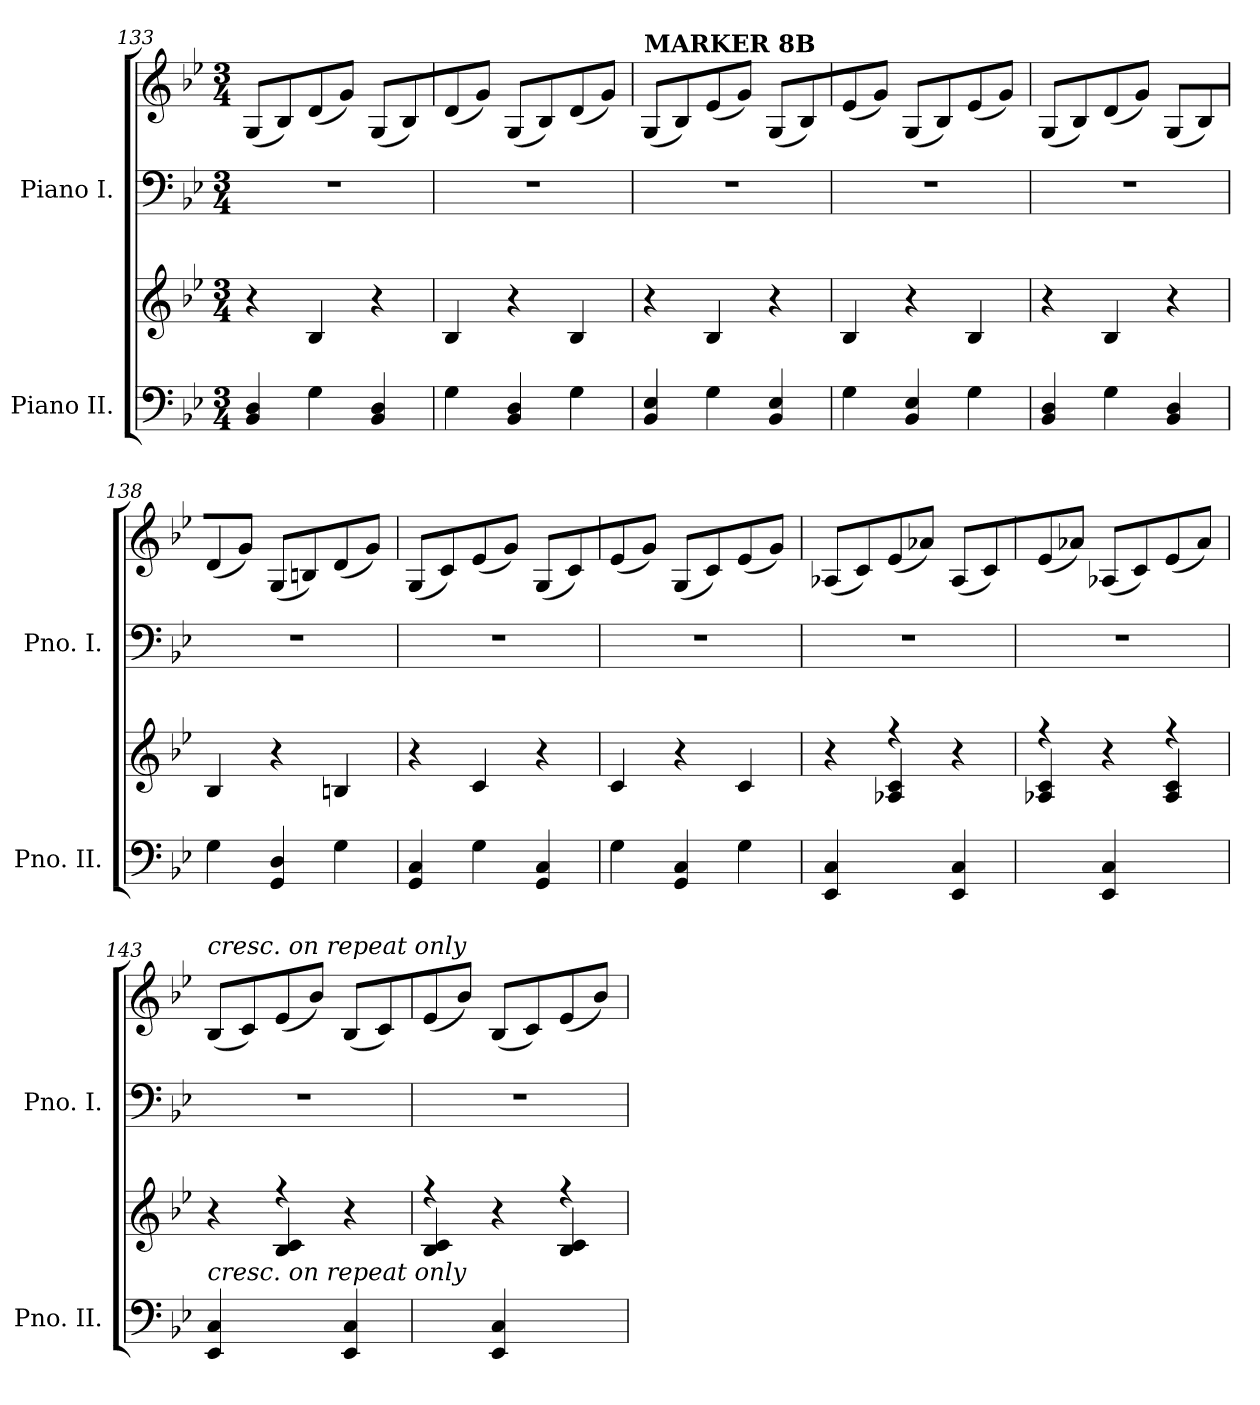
**kern	**kern	**kern	**kern
*part2	*part2	*part1	*part1
*staff4	*staff3	*staff2	*staff1
*I"Piano II.	*	*I"Piano I.	*
*I'Pno. II.	*	*I'Pno. I.	*
!!LO:LB:g=z
*clefF4	*clefG2	*clefF4	*clefG2
*k[b-e-]	*k[b-e-]	*k[b-e-]	*k[b-e-]
*M3/4	*M3/4	*M3/4	*M3/4
=133	=133	=133	=133
4BB-/ 4D/	4r	2.r	(8G/L
.	.	.	8B-/)
4G\	4B-/	.	(8d/
.	.	.	8g/J)
4BB-/ 4D/	4r	.	(8G/L
.	.	.	8B-/)
=134	=134	=134	=134
4G\	4B-/	2.r	(8d/
.	.	.	8g/J)
4BB-/ 4D/	4r	.	(8G/L
.	.	.	8B-/)
4G\	4B-/	.	(8d/
.	.	.	8g/J)
=135	=135	=135	=135
!	!	!	!LO:TX:a:B:t=MARKER 8B
4BB-/ 4E-/	4r	2.r	(8G/L
.	.	.	8B-/)
4G\	4B-/	.	(8e-/
.	.	.	8g/J)
4BB-/ 4E-/	4r	.	(8G/L
.	.	.	8B-/)
=136	=136	=136	=136
4G\	4B-/	2.r	(8e-/
.	.	.	8g/J)
4BB-/ 4E-/	4r	.	(8G/L
.	.	.	8B-/)
4G\	4B-/	.	(8e-/
.	.	.	8g/J)
=137	=137	=137	=137
4BB-/ 4D/	4r	2.r	(8G/L
.	.	.	8B-/)
4G\	4B-/	.	(8d/
.	.	.	8g/J)
4BB-/ 4D/	4r	.	(8G/L
.	.	.	8B-/)
=138	=138	=138	=138
4G\	4B-/	2.r	(8d/
.	.	.	8g/J)
4GG/ 4D/	4r	.	(8G/L
.	.	.	8Bn/)
4G\	4Bn/	.	(8d/
.	.	.	8g/J)
=139	=139	=139	=139
4GG/ 4C/	4r	2.r	(8G/L
.	.	.	8c/)
4G\	4c/	.	(8e-/
.	.	.	8g/J)
4GG/ 4C/	4r	.	(8G/L
.	.	.	8c/)
=140	=140	=140	=140
4G\	4c/	2.r	(8e-/
.	.	.	8g/J)
4GG/ 4C/	4r	.	(8G/L
.	.	.	8c/)
4G\	4c/	.	(8e-/
.	.	.	8g/J)
=141	=141	=141	=141
*	*^	*	*
(4EE-/ 4C/	4r	4ryy	2.r	(8A-X/L
.	.	.	.	8c/)
4ryy	4r	4A-X/ 4c/)	.	(8e-/
.	.	.	.	8a-X/J)
(4EE-/ 4C/	4r	4ryy	.	(8A-/L
.	.	.	.	8c/)
=142	=142	=142	=142	=142
4ryy	4r	4A-X/ 4c/)	2.r	(8e-/
.	.	.	.	8a-X/J)
(4EE-/ 4C/	4r	4ryy	.	(8A-X/L
.	.	.	.	8c/)
4ryy	4r	4A-/ 4c/)	.	(8e-/
.	.	.	.	8a-/J)
!!LO:LB:g=z
=143	=143	=143	=143	=143
!	!	!	!	!LO:TX:a:i:t=cresc. on repeat only
!LO:TX:a:i:t=cresc. on repeat only	!	!	!	!
(4EE-/ 4C/	4r	4ryy	2.r	(8B-/L
.	.	.	.	8c/)
4ryy	4r	4B-/ 4c/)	.	(8e-/
.	.	.	.	8b-/J)
(4EE-/ 4C/	4r	4ryy	.	(8B-/L
.	.	.	.	8c/)
=144	=144	=144	=144	=144
4ryy	4r	4B-/ 4c/)	2.r	(8e-/
.	.	.	.	8b-/J)
(4EE-/ 4C/	4r	4ryy	.	(8B-/L
.	.	.	.	8c/)
4ryy	4r	4B-/ 4c/)	.	(8e-/
.	.	.	.	8b-/J)
*	*v	*v	*	*
=	=	=	=
*-	*-	*-	*-
